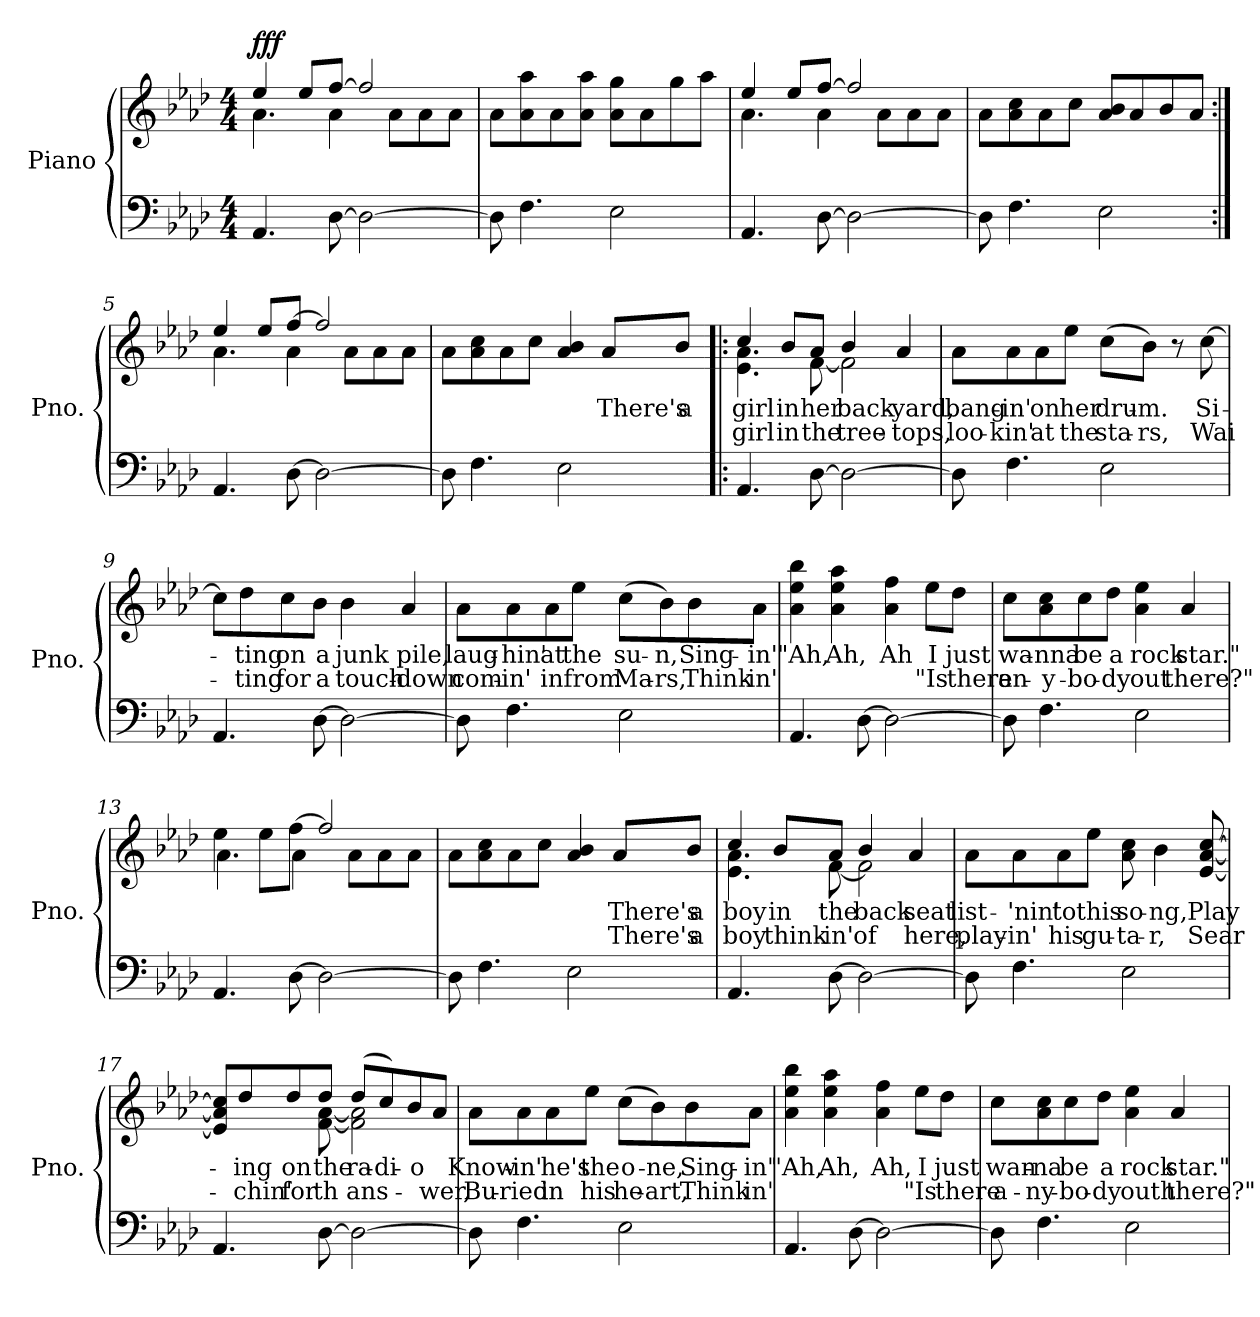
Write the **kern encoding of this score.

**kern	**kern	**text	**text	**dynam
*part1	*part1	*part1	*part1	*part1
*staff2	*staff1	*staff1	*staff1	*staff1/2
*I"Piano	*	*	*	*
*I'Pno.	*	*	*	*
*clefF4	*clefG2	*	*	*
*k[b-e-a-d-]	*k[b-e-a-d-]	*	*	*
*M4/4	*M4/4	*	*	*
=1	=1	=1	=1	=1
*	*^	*	*	*
!	!	!	!	!	!LO:DY:b
4.AA-/	4ee-/	4.a-\	.	.	fff
.	8ee-/L	.	.	.	.
[8D-\	[8ff/J	4a-\	.	.	.
2D-\_	2ff/]	.	.	.	.
.	.	8a-\L	.	.	.
.	.	8a-\	.	.	.
.	.	8a-\J	.	.	.
*	*v	*v	*	*	*
=2	=2	=2	=2	=2
8D-\]	8a-\L	.	.	.
4.F\	8a-\ 8aa-\	.	.	.
.	8a-\	.	.	.
.	8a-\ 8aa-\J	.	.	.
2E-\	8a-\ 8gg\L	.	.	.
.	8a-\	.	.	.
.	8gg\	.	.	.
.	8aa-\J	.	.	.
=3	=3	=3	=3	=3
*	*^	*	*	*
4.AA-/	4ee-/	4.a-\	.	.	.
.	8ee-/L	.	.	.	.
[8D-\	[8ff/J	4a-\	.	.	.
2D-\_	2ff/]	.	.	.	.
.	.	8a-\L	.	.	.
.	.	8a-\	.	.	.
.	.	8a-\J	.	.	.
*	*v	*v	*	*	*
=4	=4	=4	=4	=4
8D-\]	8a-\L	.	.	.
4.F\	8a-\ 8cc\	.	.	.
.	8a-\	.	.	.
.	8cc\J	.	.	.
2E-\	8a-/ 8b-/L	.	.	.
.	8a-/	.	.	.
.	8b-/	.	.	.
.	8a-/J	.	.	.
!!LO:LB:g=z
=5:|!	=5:|!	=5:|!	=5:|!	=5:|!
*	*^	*	*	*
4.AA-/	4ee-/	4.a-\	.	.	.
.	8ee-/L	.	.	.	.
[8D-\	[8ff/J	4a-\	.	.	.
2D-\_	2ff/]	.	.	.	.
.	.	8a-\L	.	.	.
.	.	8a-\	.	.	.
.	.	8a-\J	.	.	.
*	*v	*v	*	*	*
=6	=6	=6	=6	=6
8D-\]	8a-\L	.	.	.
4.F\	8a-\ 8cc\	.	.	.
.	8a-\	.	.	.
.	8cc\J	.	.	.
2E-\	4a-/ 4b-/	.	.	.
.	8a-/L	There's	.	.
.	8b-/J	a	.	.
=7!|:	=7!|:	=7!|:	=7!|:	=7!|:
*	*^	*	*	*
4.AA-/	4cc/	4.e-\ 4.a-\	girl	girl	.
.	8b-/L	.	in	in	.
[8D-\	8a-/J	[8f\	her	the	.
2D-\_	4b-/	2f\]	back-	tree-	.
.	4a-/	.	-yard,	-tops,	.
*	*v	*v	*	*	*
!!LO:LB:g=z
=8	=8	=8	=8	=8
8D-\]	8a-\L	bang-	loo-	.
4.F\	8a-\	-in'	-kin'	.
.	8a-\	on	at	.
.	8ee-\J	her	the	.
2E-\	(8cc\L	dru-	sta-	.
.	8b-\J)	-m.	-rs,	.
.	8r	.	.	.
.	[8cc\	Si-	Wai-	.
=9	=9	=9	=9	=9
4.AA-/	8cc\L]	.	.	.
.	8dd-\	-ting	-ting	.
.	8cc\	on	for	.
[8D-\	8b-\J	a	a	.
2D-\_	4b-\	junk	touch-	.
.	4a-/	pile,	-down	.
=10	=10	=10	=10	=10
8D-\]	8a-\L	laug-	com-	.
4.F\	8a-\	-hin'	-in'	.
.	8a-\	at	in	.
.	8ee-\J	the	from	.
2E-\	(8cc\L	su-	Ma-	.
.	8b-\)	-n,	-rs,	.
.	8b-\	Sing-	Think-	.
.	8a-\J	in'	-in'	.
!!LO:LB:g=z
=11	=11	=11	=11	=11
4.AA-/	4a-\ 4ee-\ 4bb-\	"Ah,	.	.
.	4a-\ 4ee-\ 4aa-\	Ah,	.	.
[8D-\	.	.	.	.
2D-\_	4a-\ 4ff\	Ah	.	.
.	8ee-\L	I	"Is	.
.	8dd-\J	just	there	.
=12	=12	=12	=12	=12
8D-\]	8cc\L	wa-	an-	.
4.F\	8a-\ 8cc\	-nna	-y-	.
.	8cc\	be	-bo-	.
.	8dd-\J	a	-dy	.
2E-\	4a-\ 4ee-\	rock	out	.
.	4a-/	star."	there?"	.
=13	=13	=13	=13	=13
*	*^	*	*	*
4.AA-/	4ee-\	4.a-\	.	.	.
.	8ee-\L	.	.	.	.
[8D-\	[8ff\J	4a-\	.	.	.
2D-\_	2ff/]	.	.	.	.
.	.	8a-\L	.	.	.
.	.	8a-\	.	.	.
.	.	8a-\J	.	.	.
*	*v	*v	*	*	*
!!LO:LB:g=z
=14	=14	=14	=14	=14
8D-\]	8a-\L	.	.	.
4.F\	8a-\ 8cc\	.	.	.
.	8a-\	.	.	.
.	8cc\J	.	.	.
2E-\	4a-/ 4b-/	.	.	.
.	8a-/L	There's	There's	.
.	8b-/J	a	a	.
=15	=15	=15	=15	=15
*	*^	*	*	*
4.AA-/	4cc/	4.e-\ 4.a-\	boy	boy	.
.	8b-/L	.	in	think-	.
[8D-\	8a-/J	[8f\	the	-in'	.
2D-\_	4b-/	2f\]	back	of	.
.	4a-/	.	seat	here,	.
*	*v	*v	*	*	*
=16	=16	=16	=16	=16
8D-\]	8a-\L	list-	play-	.
4.F\	8a-\	-'nin'	-in'	.
.	8a-\	to	his	.
.	8ee-\J	this	gu-	.
2E-\	8a-\ 8cc\	so-	-ta-	.
.	4b-\	-ng,	-r,	.
.	[8e-/ [8a-/ [8cc/	Play-	Sear-	.
!!LO:PB:g=z
=17	=17	=17	=17	=17
*	*^	*	*	*
4.AA-/	8e-/] 8a-/] 8cc/]L	4.ryy	.	.	.
.	8dd-/	.	-ing	-chin'	.
.	8dd-/	.	on	for	.
[8D-\	8dd-/J	[8f\ [8a-\	the	th	.
2D-\_	(8dd-/L	2f\] 2a-\]	ra-	ans-	.
.	8cc/)	.	-di-	.	.
.	8b-/	.	-o	.	.
.	8a-/J	.	.	-wer,	.
*	*v	*v	*	*	*
=18	=18	=18	=18	=18
8D-\]	8a-\L	Know-	Bu-	.
4.F\	8a-\	-in'	-ried	.
.	8a-\	he's	in	.
.	8ee-\J	the	his	.
2E-\	(8cc\L	o-	he-	.
.	8b-\)	-ne,	-art,	.
.	8b-\	Sing-	Think-	.
.	8a-\J	-in'	-in'	.
=19	=19	=19	=19	=19
4.AA-/	4a-\ 4ee-\ 4bb-\	"Ah,	.	.
.	4a-\ 4ee-\ 4aa-\	Ah,	.	.
[8D-\	.	.	.	.
2D-\_	4a-\ 4ff\	Ah,	.	.
.	8ee-\L	I	"Is	.
.	8dd-\J	just	there	.
!!LO:LB:g=z
=20	=20	=20	=20	=20
8D-\]	8cc\L	wan-	a-	.
4.F\	8a-\ 8cc\	-na	-ny-	.
.	8cc\	be	-bo-	.
.	8dd-\J	a	-dy	.
2E-\	4a-\ 4ee-\	rock	outh	.
.	4a-/	star."	there?"	.
=	=	=	=	=
*-	*-	*-	*-	*-
